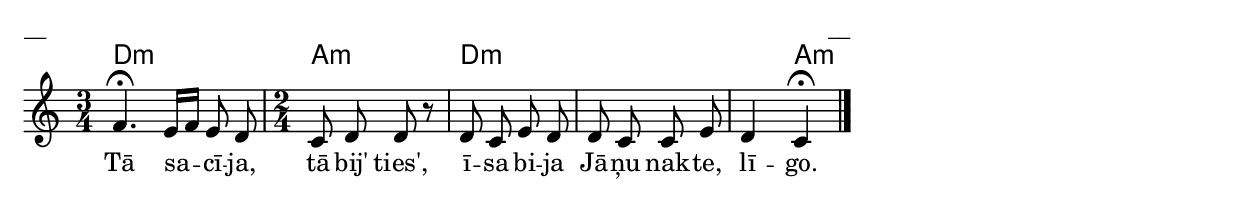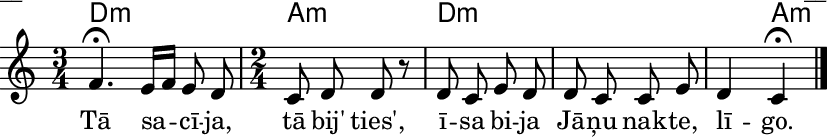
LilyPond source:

\version "2.13.18"
#(ly:set-option 'crop #t)

%\header {
%    title = "Tā sacīja, tā bij tiesa"
%}
\paper {
line-width = 14\cm
left-margin = 0.4\cm
between-system-padding = 0.1\cm
between-system-space = 0.1\cm
}
\layout {
indent = #0
ragged-last = ##f
}


voiceA = \transpose b c' { \relative c' {
\clef "treble"
\key b \major
\time 3/4
e4.\fermata dis16[ e] dis8 cis \time 2/4
b8 cis cis r |
cis8 b dis cis |
cis b b dis |
cis4 b\fermata
\bar "|."
} }

lyricA = \lyricmode {
Tā sa -- cī -- ja, tā bij' ties', ī -- sa bi -- ja Jā -- ņu nak -- te, lī -- go. 
}

chordsA = \chordmode {
\time 3/4
d2.:m | 
\time 2/4
a2:m | d2:m | d2:m | d4:m a4:m |
}


fullScore = <<
\new ChordNames { 
\set chordChanges = ##t
\chordsA 
}
\new Staff {
<<
\new Voice = "voiceA" { \oneVoice \autoBeamOff \voiceA }
\new Lyrics \lyricsto "voiceA" \lyricA
>>
}
>>

\score {
\fullScore
\header { piece = "__" opus = "__" }
}
\markup { \with-color #(x11-color 'white) \sans \smaller "__" }
\score {
\unfoldRepeats
\fullScore
\midi {
\context { \Staff \remove "Staff_performer" }
\context { \Voice \consists "Staff_performer" }
}
}


